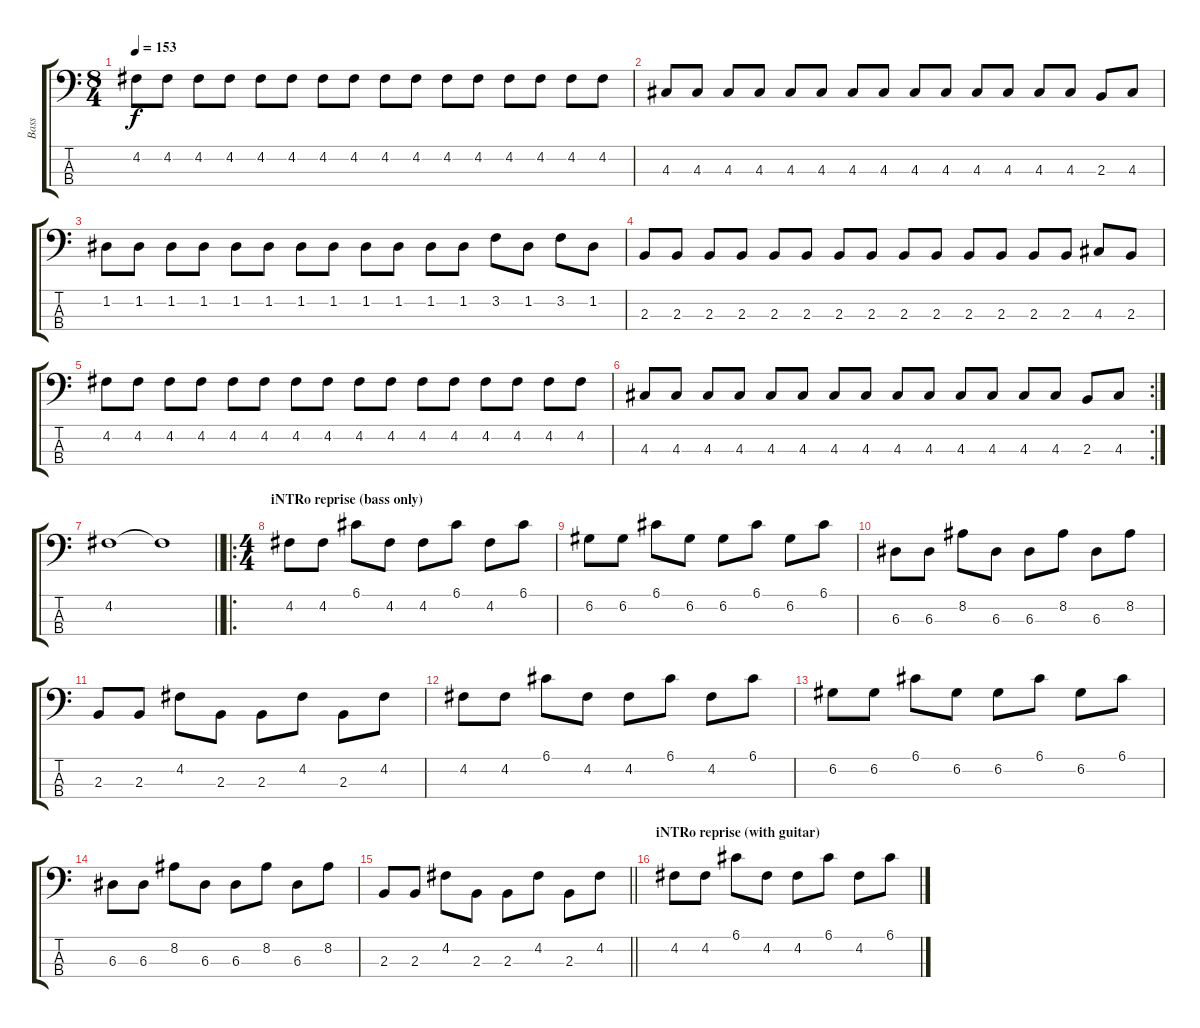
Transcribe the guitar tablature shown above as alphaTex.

\track ("Bass" "Bass") {instrument electricbassfinger}
\staff {score tabs}
\tuning (G2 D2 A1 E1) {hide}
\ts (8 4)
\tempo 153
\clef f4
\ks c
4.2.8{dy f} 4.2.8 4.2.8 4.2.8 4.2.8 4.2.8 4.2.8 4.2.8 4.2.8 4.2.8 4.2.8 4.2.8 4.2.8 4.2.8 4.2.8 4.2.8 |
4.3.8 4.3.8 4.3.8 4.3.8 4.3.8 4.3.8 4.3.8 4.3.8 4.3.8 4.3.8 4.3.8 4.3.8 4.3.8 4.3.8 2.3.8 4.3.8 |
1.2.8 1.2.8 1.2.8 1.2.8 1.2.8 1.2.8 1.2.8 1.2.8 1.2.8 1.2.8 1.2.8 1.2.8 3.2.8 1.2.8 3.2.8 1.2.8 |
2.3.8 2.3.8 2.3.8 2.3.8 2.3.8 2.3.8 2.3.8 2.3.8 2.3.8 2.3.8 2.3.8 2.3.8 2.3.8 2.3.8 4.3.8 2.3.8 |
4.2.8 4.2.8 4.2.8 4.2.8 4.2.8 4.2.8 4.2.8 4.2.8 4.2.8 4.2.8 4.2.8 4.2.8 4.2.8 4.2.8 4.2.8 4.2.8 |
\rc 2
4.3.8 4.3.8 4.3.8 4.3.8 4.3.8 4.3.8 4.3.8 4.3.8 4.3.8 4.3.8 4.3.8 4.3.8 4.3.8 4.3.8 2.3.8 4.3.8 |
\barLineRight lightlight
4.2.1 4.2{t}.1 |
\ro
\ts (4 4)
\section ("" "iNTRo reprise (bass only)")
4.2.8 4.2.8 6.1.8 4.2.8 4.2.8 6.1.8 4.2.8 6.1.8 |
6.2.8 6.2.8 6.1.8 6.2.8 6.2.8 6.1.8 6.2.8 6.1.8 |
6.3.8 6.3.8 8.2.8 6.3.8 6.3.8 8.2.8 6.3.8 8.2.8 |
2.3.8 2.3.8 4.2.8 2.3.8 2.3.8 4.2.8 2.3.8 4.2.8 |
4.2.8 4.2.8 6.1.8 4.2.8 4.2.8 6.1.8 4.2.8 6.1.8 |
6.2.8 6.2.8 6.1.8 6.2.8 6.2.8 6.1.8 6.2.8 6.1.8 |
6.3.8 6.3.8 8.2.8 6.3.8 6.3.8 8.2.8 6.3.8 8.2.8 |
\barLineRight lightlight
2.3.8 2.3.8 4.2.8 2.3.8 2.3.8 4.2.8 2.3.8 4.2.8 |
\section ("" "iNTRo reprise (with guitar)")
4.2.8 4.2.8 6.1.8 4.2.8 4.2.8 6.1.8 4.2.8 6.1.8
